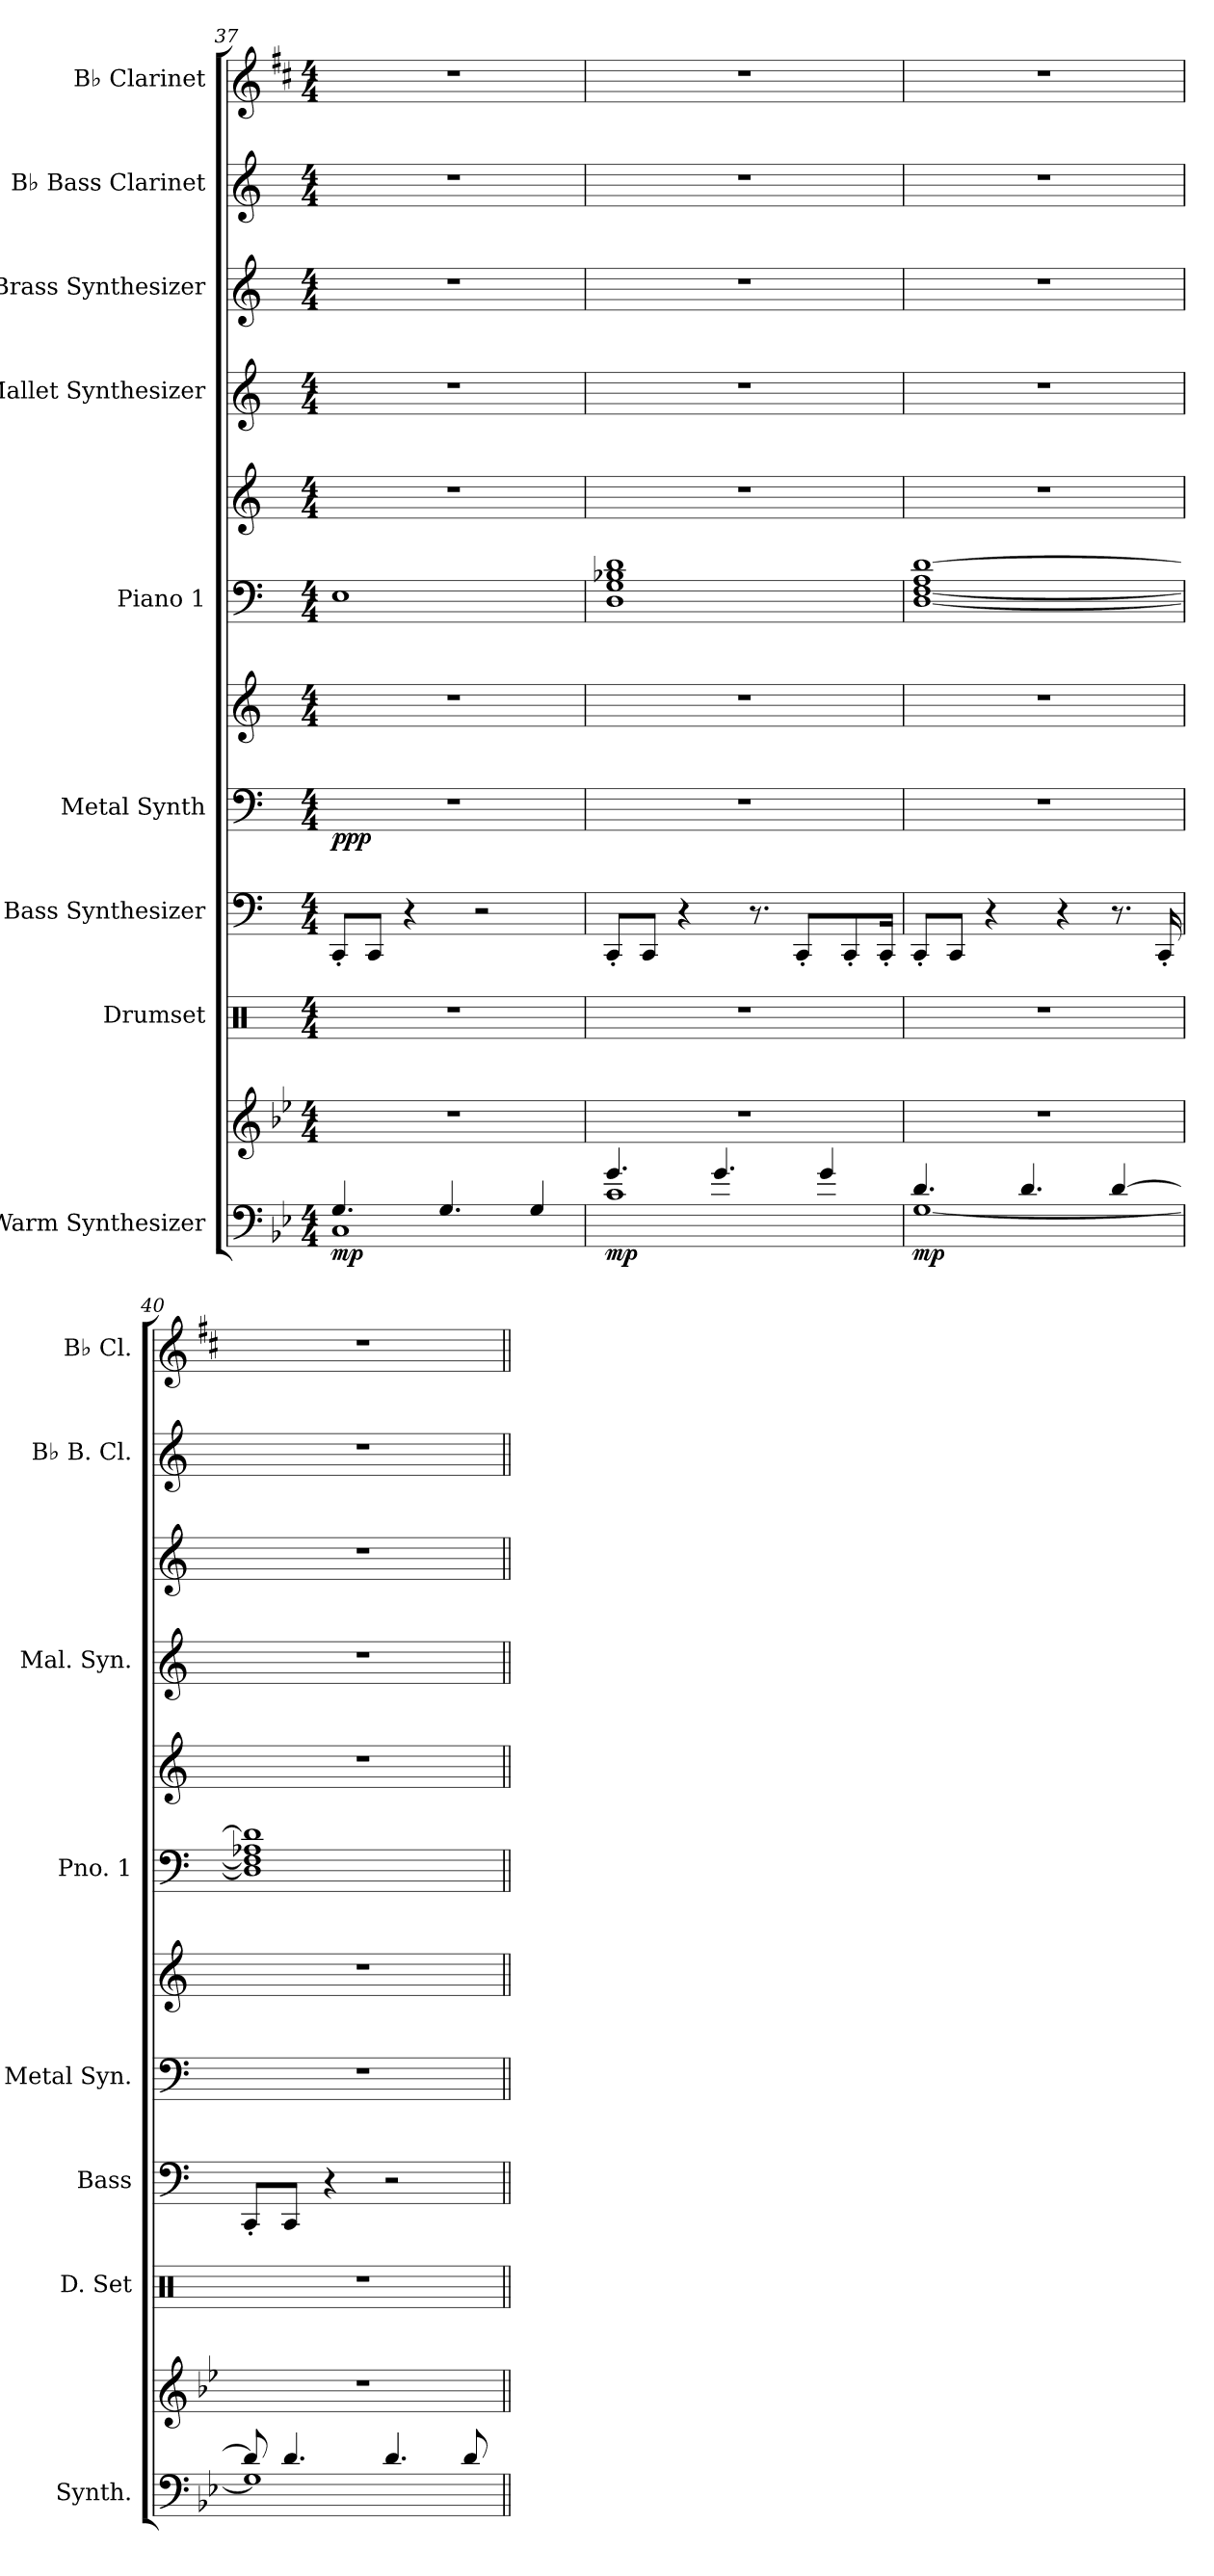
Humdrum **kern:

**kern	**kern	**dynam	**kern	**kern	**kern	**kern	**dynam	**kern	**kern	**kern	**kern	**kern	**kern
*part9	*part9	*part9	*part8	*part7	*part6	*part6	*part6	*part5	*part5	*part4	*part3	*part2	*part1
*staff12	*staff11	*staff11/12	*staff10	*staff9	*staff8	*staff7	*staff7/8	*staff6	*staff5	*staff4	*staff3	*staff2	*staff1
*I"Warm Synthesizer	*	*	*I"Drumset	*I"Bass Synthesizer	*I"Metal Synth	*	*	*I"Piano 1	*	*I"Mallet Synthesizer	*I"Brass Synthesizer	*I"B♭ Bass Clarinet	*I"B♭ Clarinet
*I'Synth.	*	*	*I'D. Set	*I'Bass	*I'Metal Syn.	*	*	*I'Pno. 1	*	*I'Mal. Syn.	*	*I'B♭ B. Cl.	*I'B♭ Cl.
*clefF4	*clefG2	*	*clefX	*clefF4	*clefF4	*clefG2	*	*clefF4	*clefG2	*clefG2	*clefG2	*clefG2	*clefG2
*	*	*	*	*	*	*	*	*	*	*	*	*ITrd8c14	*ITrd1c2
*k[b-e-]	*k[b-e-]	*	*k[]	*k[]	*k[]	*k[]	*	*k[]	*k[]	*k[]	*k[]	*k[]	*k[]
*M4/4	*M4/4	*	*M4/4	*M4/4	*M4/4	*M4/4	*	*M4/4	*M4/4	*M4/4	*M4/4	*M4/4	*M4/4
=37	=37	=37	=37	=37	=37	=37	=37	=37	=37	=37	=37	=37	=37
*^	*	*	*	*	*	*	*	*	*	*	*	*	*
!	!	!	!LO:DY:b=2	!	!	!	!	!LO:DY:b=2	!	!	!	!	!	!
4.G/	1C	1r	mp	1r	8CC'/L	1r	1r	ppp	1E	1r	1r	1r	1r	1r
.	.	.	.	.	8CC/J	.	.	.	.	.	.	.	.	.
.	.	.	.	.	4r	.	.	.	.	.	.	.	.	.
4.G/	.	.	.	.	.	.	.	.	.	.	.	.	.	.
.	.	.	.	.	2r	.	.	.	.	.	.	.	.	.
4G/	.	.	.	.	.	.	.	.	.	.	.	.	.	.
=38	=38	=38	=38	=38	=38	=38	=38	=38	=38	=38	=38	=38	=38	=38
!	!	!	!LO:DY:b=2	!	!	!	!	!	!	!	!	!	!	!
4.g/	1c	1r	mp	1r	8CC'/L	1r	1r	.	1D 1G 1B-X 1d	1r	1r	1r	1r	1r
.	.	.	.	.	8CC/J	.	.	.	.	.	.	.	.	.
.	.	.	.	.	4r	.	.	.	.	.	.	.	.	.
4.g/	.	.	.	.	.	.	.	.	.	.	.	.	.	.
.	.	.	.	.	8.r	.	.	.	.	.	.	.	.	.
.	.	.	.	.	8CC'/L	.	.	.	.	.	.	.	.	.
4g/	.	.	.	.	.	.	.	.	.	.	.	.	.	.
.	.	.	.	.	8CC'/	.	.	.	.	.	.	.	.	.
.	.	.	.	.	16CC'/Jk	.	.	.	.	.	.	.	.	.
=39	=39	=39	=39	=39	=39	=39	=39	=39	=39	=39	=39	=39	=39	=39
!	!	!	!LO:DY:b=2	!	!	!	!	!	!	!	!	!	!	!
4.d/	[1G	1r	mp	1r	8CC'/L	1r	1r	.	[1D [<1F 1A [1d	1r	1r	1r	1r	1r
.	.	.	.	.	8CC/J	.	.	.	.	.	.	.	.	.
.	.	.	.	.	4r	.	.	.	.	.	.	.	.	.
4.d/	.	.	.	.	.	.	.	.	.	.	.	.	.	.
.	.	.	.	.	4r	.	.	.	.	.	.	.	.	.
[4d/	.	.	.	.	8.r	.	.	.	.	.	.	.	.	.
.	.	.	.	.	16CC'/	.	.	.	.	.	.	.	.	.
=40	=40	=40	=40	=40	=40	=40	=40	=40	=40	=40	=40	=40	=40	=40
8d/]	1G]	1r	.	1r	8CC'/L	1r	1r	.	1D] 1F] 1A-X 1d]	1r	1r	1r	1r	1r
4.d/	.	.	.	.	8CC/J	.	.	.	.	.	.	.	.	.
.	.	.	.	.	4r	.	.	.	.	.	.	.	.	.
4.d/	.	.	.	.	2r	.	.	.	.	.	.	.	.	.
8d/	.	.	.	.	.	.	.	.	.	.	.	.	.	.
*v	*v	*	*	*	*	*	*	*	*	*	*	*	*	*
=||	=||	=||	=||	=||	=||	=||	=||	=||	=||	=||	=||	=||	=||
*-	*-	*-	*-	*-	*-	*-	*-	*-	*-	*-	*-	*-	*-
